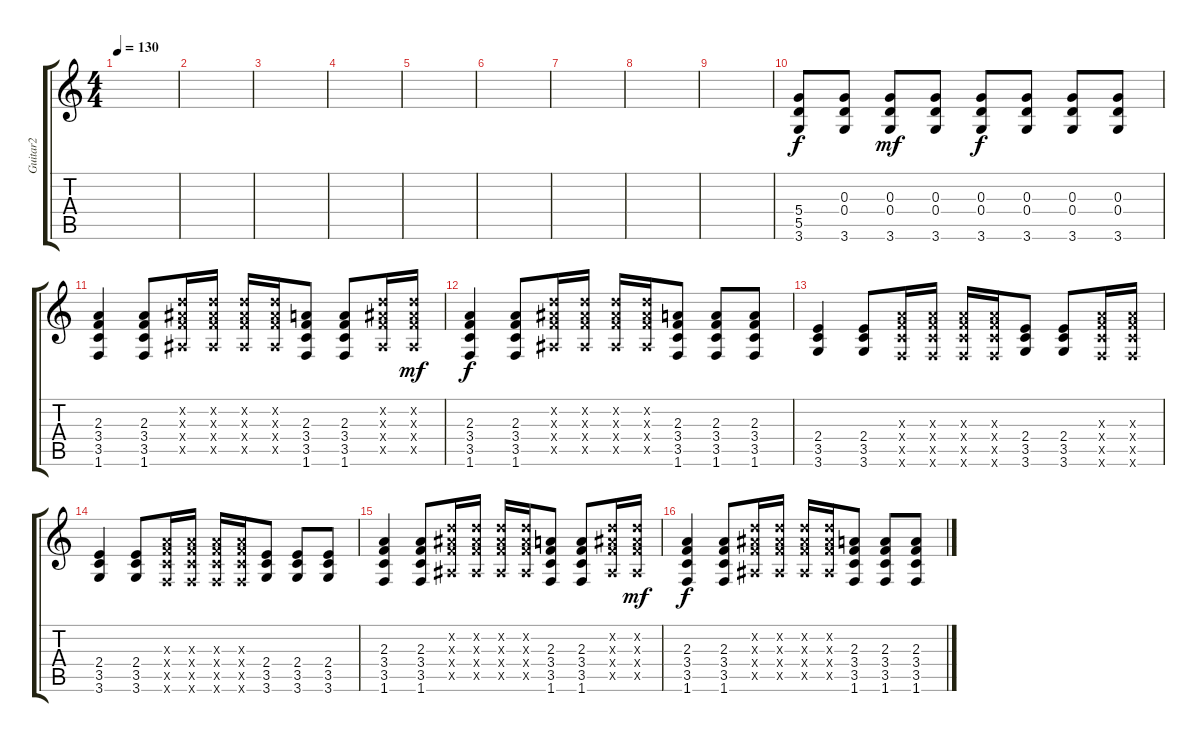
\track ("Guitar2" "Guitar2") {instrument distortionguitar}
\staff {score tabs}
\tuning (E4 B3 G3 D3 A2 E2) {hide}
\ts (4 4)
\tempo 130
\clef g2
\ks c
|
|
|
|
|
|
|
|
|
(5.4 5.5 3.6).8 (0.3 0.4 3.6).8 (0.3 0.4 3.6).8{dy mf} (0.3 0.4 3.6).8 (0.3 0.4 3.6).8{dy f} (0.3 0.4 3.6).8 (0.3 0.4 3.6).8 (0.3 0.4 3.6).8 |
(2.3 3.4 3.5 1.6).4 (2.3 3.4 3.5 1.6).8 (3.2{x} 3.3{x} 3.4{x} 1.5{x}).16 (3.2{x} 3.3{x} 3.4{x} 1.5{x}).16 (3.2{x} 3.3{x} 3.4{x} 1.5{x}).16 (3.2{x} 3.3{x} 3.4{x} 1.5{x}).16 (2.3 3.4 3.5 1.6).8 (2.3 3.4 3.5 1.6).8 (3.2{x} 3.3{x} 3.4{x} 1.5{x}).16 (3.2{x} 3.3{x} 3.4{x} 1.5{x}).16{dy mf} |
(2.3 3.4 3.5 1.6).4{dy f} (2.3 3.4 3.5 1.6).8 (3.2{x} 3.3{x} 3.4{x} 1.5{x}).16 (3.2{x} 3.3{x} 3.4{x} 1.5{x}).16 (3.2{x} 3.3{x} 3.4{x} 1.5{x}).16 (3.2{x} 3.3{x} 3.4{x} 1.5{x}).16 (2.3 3.4 3.5 1.6).8 (2.3 3.4 3.5 1.6).8 (2.3 3.4 3.5 1.6).8 |
(2.4 3.5 3.6).4 (2.4 3.5 3.6).8 (2.3{x} 3.4{x} 3.5{x} 1.6{x}).16 (2.3{x} 3.4{x} 3.5{x} 1.6{x}).16 (2.3{x} 3.4{x} 3.5{x} 1.6{x}).16 (2.3{x} 3.4{x} 3.5{x} 1.6{x}).16 (2.4 3.5 3.6).8 (2.4 3.5 3.6).8 (2.3{x} 3.4{x} 3.5{x} 1.6{x}).16 (2.3{x} 3.4{x} 3.5{x} 1.6{x}).16 |
(2.4 3.5 3.6).4 (2.4 3.5 3.6).8 (2.3{x} 3.4{x} 3.5{x} 1.6{x}).16 (2.3{x} 3.4{x} 3.5{x} 1.6{x}).16 (2.3{x} 3.4{x} 3.5{x} 1.6{x}).16 (2.3{x} 3.4{x} 3.5{x} 1.6{x}).16 (2.4 3.5 3.6).8 (2.4 3.5 3.6).8 (2.4 3.5 3.6).8 |
(2.3 3.4 3.5 1.6).4 (2.3 3.4 3.5 1.6).8 (3.2{x} 3.3{x} 3.4{x} 1.5{x}).16 (3.2{x} 3.3{x} 3.4{x} 1.5{x}).16 (3.2{x} 3.3{x} 3.4{x} 1.5{x}).16 (3.2{x} 3.3{x} 3.4{x} 1.5{x}).16 (2.3 3.4 3.5 1.6).8 (2.3 3.4 3.5 1.6).8 (3.2{x} 3.3{x} 3.4{x} 1.5{x}).16 (3.2{x} 3.3{x} 3.4{x} 1.5{x}).16{dy mf} |
(2.3 3.4 3.5 1.6).4{dy f} (2.3 3.4 3.5 1.6).8 (3.2{x} 3.3{x} 3.4{x} 1.5{x}).16 (3.2{x} 3.3{x} 3.4{x} 1.5{x}).16 (3.2{x} 3.3{x} 3.4{x} 1.5{x}).16 (3.2{x} 3.3{x} 3.4{x} 1.5{x}).16 (2.3 3.4 3.5 1.6).8 (2.3 3.4 3.5 1.6).8 (2.3 3.4 3.5 1.6).8
